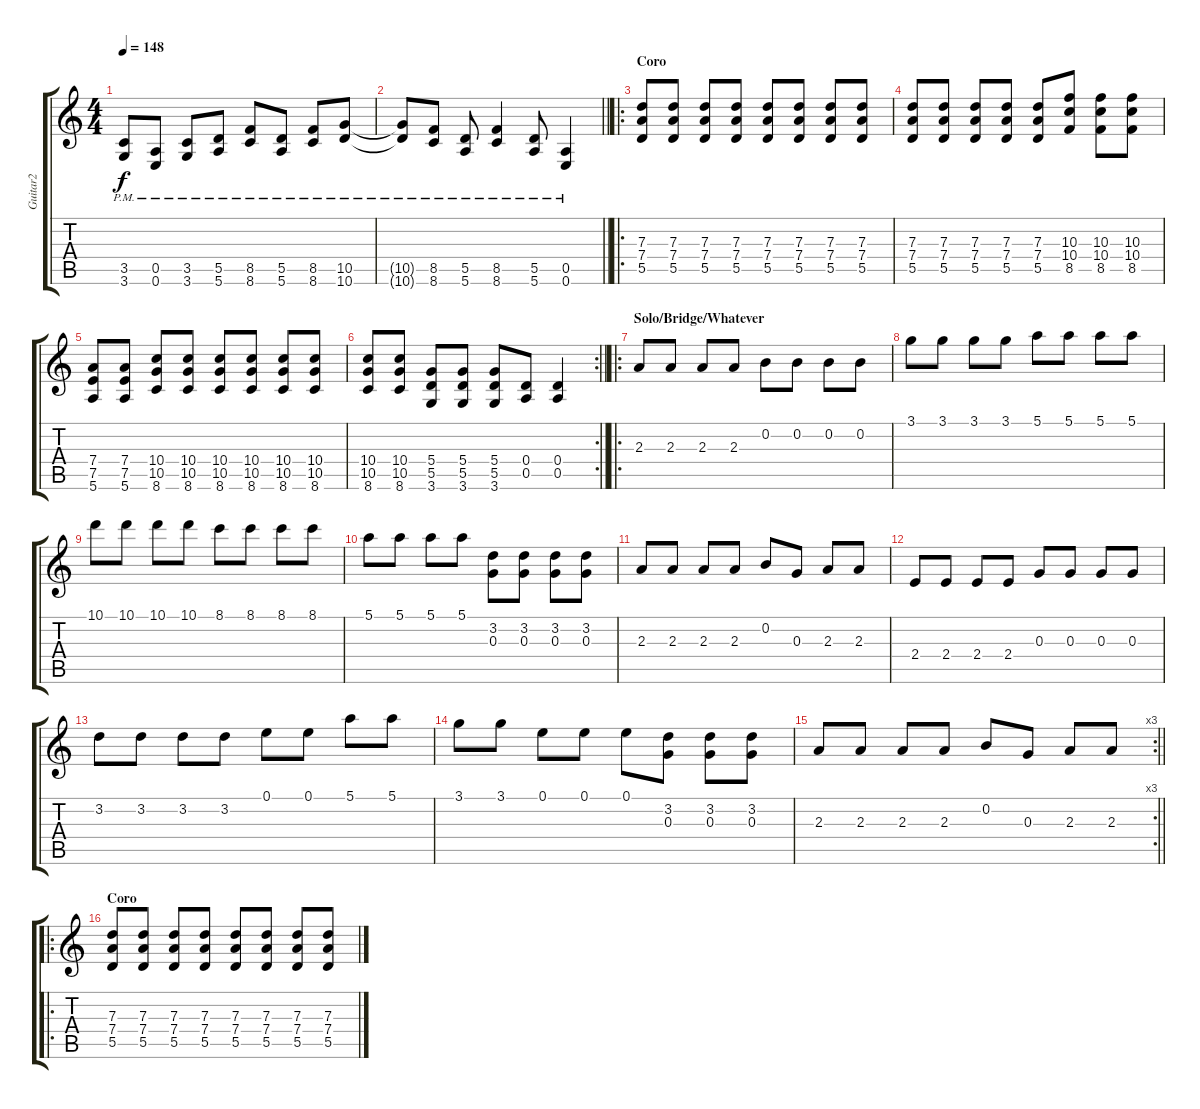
\track ("Guitar2" "Guitar2") {instrument overdrivenguitar}
\staff {score tabs}
\tuning (E4 B3 G3 D3 A2 E2) {hide}
\ts (4 4)
\tempo 148
\clef g2
\ks c
(3.5{pm} 3.6{pm}).8{dy f} (0.5{pm} 0.6{pm}).8 (3.5{pm} 3.6{pm}).8 (5.5{pm} 5.6{pm}).8 (8.5{pm} 8.6{pm}).8 (5.5{pm} 5.6{pm}).8 (8.5{pm} 8.6{pm}).8 (10.5{pm} 10.6{pm}).8 |
\barLineRight lightlight
(10.5{pm t} 10.6{pm t}).8 (8.5{pm} 8.6{pm}).8 (5.5{pm} 5.6{pm}).8 (8.5{pm} 8.6{pm}).4 (5.5{pm} 5.6{pm}).8 (0.5{pm} 0.6{pm}).4 |
\ro
\section ("" "Coro")
(7.3 7.4 5.5).8 (7.3 7.4 5.5).8 (7.3 7.4 5.5).8 (7.3 7.4 5.5).8 (7.3 7.4 5.5).8 (7.3 7.4 5.5).8 (7.3 7.4 5.5).8 (7.3 7.4 5.5).8 |
(7.3 7.4 5.5).8 (7.3 7.4 5.5).8 (7.3 7.4 5.5).8 (7.3 7.4 5.5).8 (7.3 7.4 5.5).8 (10.3 10.4 8.5).8 (10.3 10.4 8.5).8 (10.3 10.4 8.5).8 |
(7.4 7.5 5.6).8 (7.4 7.5 5.6).8 (10.4 10.5 8.6).8 (10.4 10.5 8.6).8 (10.4 10.5 8.6).8 (10.4 10.5 8.6).8 (10.4 10.5 8.6).8 (10.4 10.5 8.6).8 |
\rc 2
\barLineRight lightlight
(10.4 10.5 8.6).8 (10.4 10.5 8.6).8 (5.4 5.5 3.6).8 (5.4 5.5 3.6).8 (5.4 5.5 3.6).8 (0.4 0.5).8 (0.4 0.5).4 |
\ro
\section ("" "Solo/Bridge/Whatever")
2.3.8 2.3.8 2.3.8 2.3.8 0.2.8 0.2.8 0.2.8 0.2.8 |
3.1.8 3.1.8 3.1.8 3.1.8 5.1.8 5.1.8 5.1.8 5.1.8 |
10.1.8 10.1.8 10.1.8 10.1.8 8.1.8 8.1.8 8.1.8 8.1.8 |
5.1.8 5.1.8 5.1.8 5.1.8 (3.2 0.3).8 (3.2 0.3).8 (3.2 0.3).8 (3.2 0.3).8 |
2.3.8 2.3.8 2.3.8 2.3.8 0.2.8 0.3.8 2.3.8 2.3.8 |
2.4.8 2.4.8 2.4.8 2.4.8 0.3.8 0.3.8 0.3.8 0.3.8 |
3.2.8 3.2.8 3.2.8 3.2.8 0.1.8 0.1.8 5.1.8 5.1.8 |
3.1.8 3.1.8 0.1.8 0.1.8 0.1.8 (3.2 0.3).8 (3.2 0.3).8 (3.2 0.3).8 |
\rc 3
\barLineRight lightlight
2.3.8 2.3.8 2.3.8 2.3.8 0.2.8 0.3.8 2.3.8 2.3.8 |
\ro
\section ("" "Coro")
(7.3 7.4 5.5).8 (7.3 7.4 5.5).8 (7.3 7.4 5.5).8 (7.3 7.4 5.5).8 (7.3 7.4 5.5).8 (7.3 7.4 5.5).8 (7.3 7.4 5.5).8 (7.3 7.4 5.5).8
